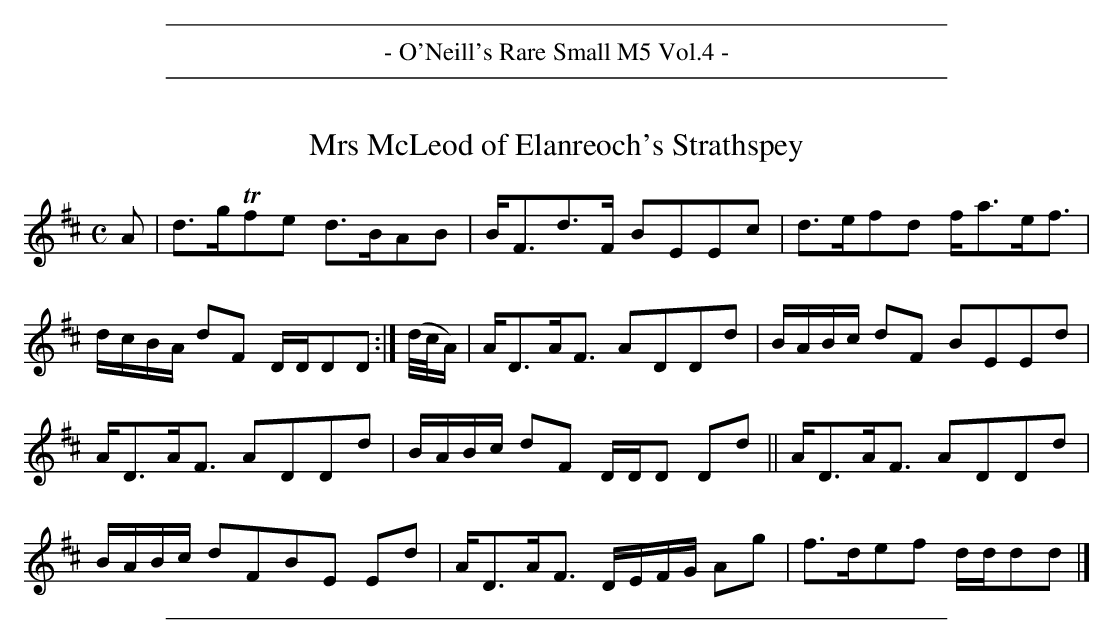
X:1
T: Mrs McLeod of Elanreoch's Strathspey
M: C
L: 1/8
K: D
A |\
d>gTfe d>BAB | B<Fd>F BEEc |\
d>efd f<ae<f | d/c/B/A/ dF D/D/DD :|\
(d//c//A/) |\
A<DA<F ADDd | B/A/B/c/ dF BEEd |
A<DA<F ADDd | B/A/B/c/ dF D/D/D Dd ||\
A<DA<F ADDd | B/A/B/c/ dFBE Ed |\
A<DA<F D/E/F/G/ Ag | f>def d/d/dd |]
